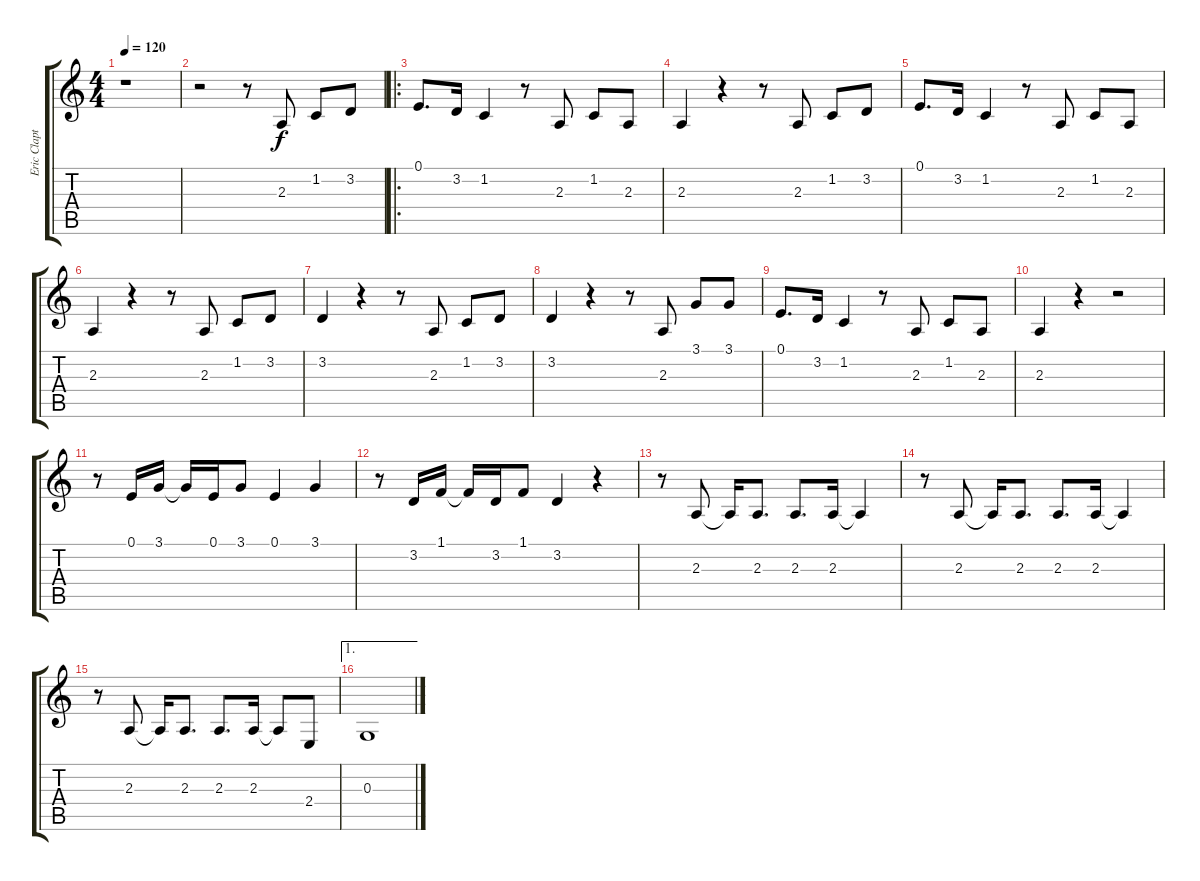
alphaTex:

\track ("Eric Clapton Voice" "Eric Clapt") {instrument harmonica}
\staff {score tabs}
\tuning (E4 B3 G3 D3 A2 E2) {hide}
\ts (4 4)
\tempo 120
\clef g2
\ks c
r.1{dy f instrument harmonica} |
r.2 r.8 2.3.8 1.2.8 3.2.8 |
\ro
0.1.8{d} 3.2.16 1.2.4 r.8 2.3.8 1.2.8 2.3.8 |
2.3.4 r.4 r.8 2.3.8 1.2.8 3.2.8 |
0.1.8{d} 3.2.16 1.2.4 r.8 2.3.8 1.2.8 2.3.8 |
2.3.4 r.4 r.8 2.3.8 1.2.8 3.2.8 |
3.2.4 r.4 r.8 2.3.8 1.2.8 3.2.8 |
3.2.4 r.4 r.8 2.3.8 3.1.8 3.1.8 |
0.1.8{d} 3.2.16 1.2.4 r.8 2.3.8 1.2.8 2.3.8 |
2.3.4 r.4 r.2 |
r.8 0.1.16 3.1.16 3.1{t}.16 0.1.16 3.1.8 0.1.4 3.1.4 |
r.8 3.2.16 1.1.16 1.1{t}.16 3.2.16 1.1.8 3.2.4 r.4 |
r.8 2.3.8 2.3{t}.16 2.3.8{d} 2.3.8{d} 2.3.16 2.3{t}.4 |
r.8 2.3.8 2.3{t}.16 2.3.8{d} 2.3.8{d} 2.3.16 2.3{t}.4 |
r.8 2.3.8 2.3{t}.16 2.3.8{d} 2.3.8{d} 2.3.16 2.3{t}.8 2.4.8 |
\ae 1
0.3.1
